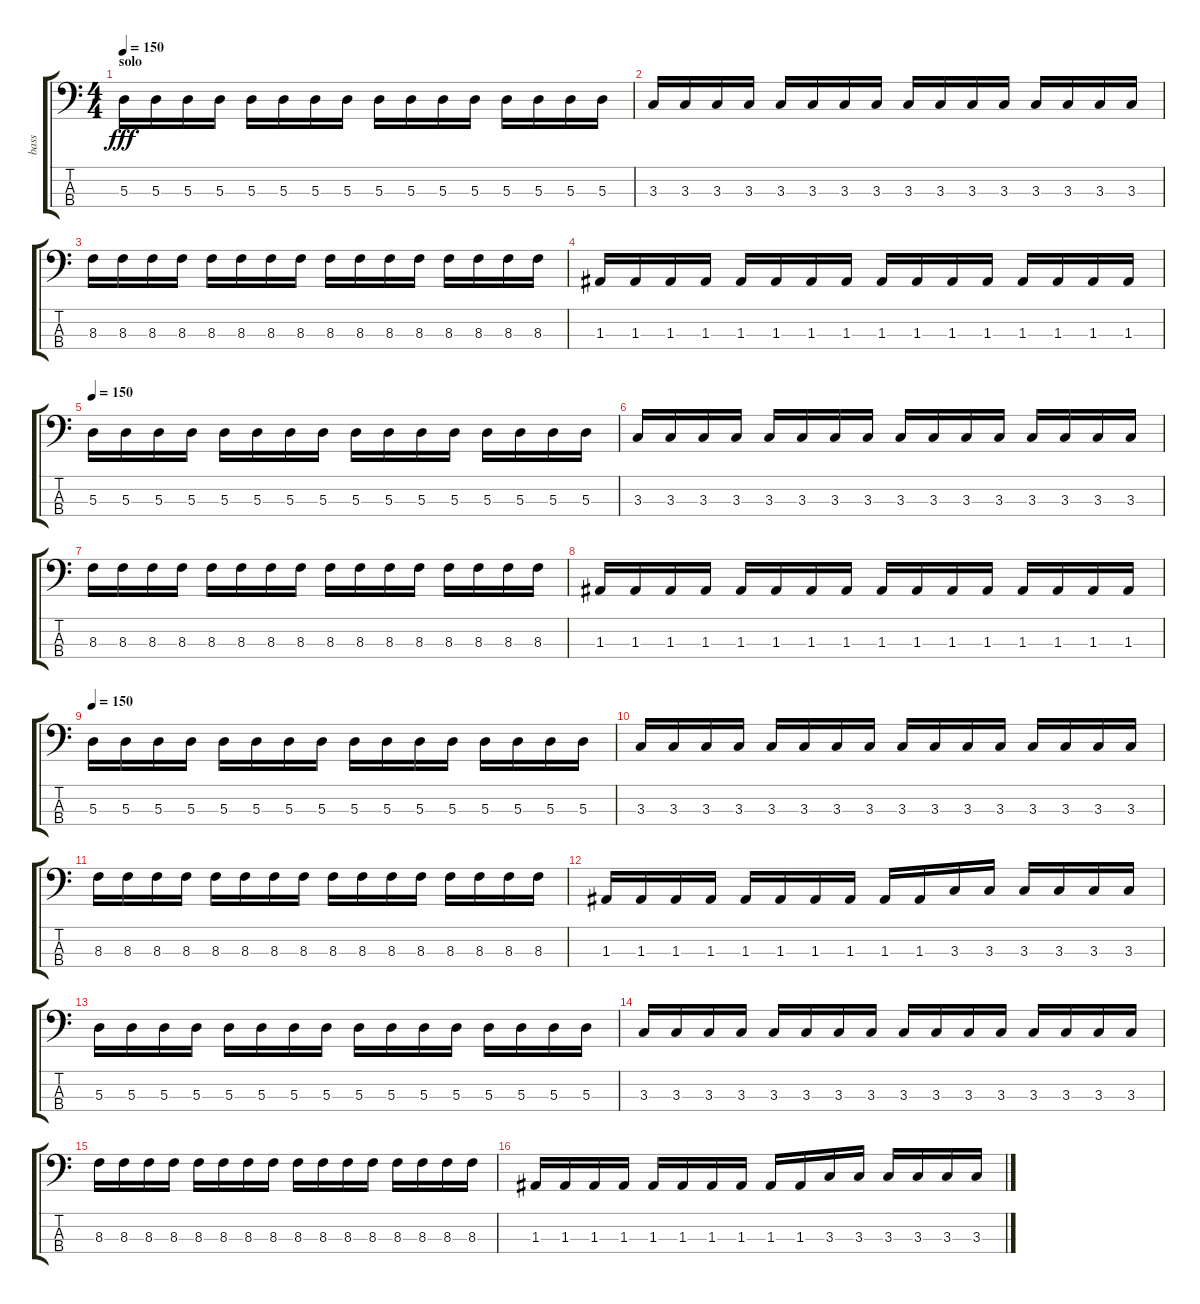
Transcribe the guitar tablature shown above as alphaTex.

\track ("bass" "bass") {instrument electricbassfinger}
\staff {score tabs}
\tuning (G2 D2 A1 D1) {hide}
\ts (4 4)
\section ("" "solo")
\tempo 150
\clef f4
\ks c
5.3.16{dy fff} 5.3.16 5.3.16 5.3.16 5.3.16 5.3.16 5.3.16 5.3.16 5.3.16 5.3.16 5.3.16 5.3.16 5.3.16 5.3.16 5.3.16 5.3.16 |
3.3.16 3.3.16 3.3.16 3.3.16 3.3.16 3.3.16 3.3.16 3.3.16 3.3.16 3.3.16 3.3.16 3.3.16 3.3.16 3.3.16 3.3.16 3.3.16 |
8.3.16 8.3.16 8.3.16 8.3.16 8.3.16 8.3.16 8.3.16 8.3.16 8.3.16 8.3.16 8.3.16 8.3.16 8.3.16 8.3.16 8.3.16 8.3.16 |
1.3.16 1.3.16 1.3.16 1.3.16 1.3.16 1.3.16 1.3.16 1.3.16 1.3.16 1.3.16 1.3.16 1.3.16 1.3.16 1.3.16 1.3.16 1.3.16 |
\tempo 150
5.3.16 5.3.16 5.3.16 5.3.16 5.3.16 5.3.16 5.3.16 5.3.16 5.3.16 5.3.16 5.3.16 5.3.16 5.3.16 5.3.16 5.3.16 5.3.16 |
3.3.16 3.3.16 3.3.16 3.3.16 3.3.16 3.3.16 3.3.16 3.3.16 3.3.16 3.3.16 3.3.16 3.3.16 3.3.16 3.3.16 3.3.16 3.3.16 |
8.3.16 8.3.16 8.3.16 8.3.16 8.3.16 8.3.16 8.3.16 8.3.16 8.3.16 8.3.16 8.3.16 8.3.16 8.3.16 8.3.16 8.3.16 8.3.16 |
1.3.16 1.3.16 1.3.16 1.3.16 1.3.16 1.3.16 1.3.16 1.3.16 1.3.16 1.3.16 1.3.16 1.3.16 1.3.16 1.3.16 1.3.16 1.3.16 |
\tempo 150
5.3.16 5.3.16 5.3.16 5.3.16 5.3.16 5.3.16 5.3.16 5.3.16 5.3.16 5.3.16 5.3.16 5.3.16 5.3.16 5.3.16 5.3.16 5.3.16 |
3.3.16 3.3.16 3.3.16 3.3.16 3.3.16 3.3.16 3.3.16 3.3.16 3.3.16 3.3.16 3.3.16 3.3.16 3.3.16 3.3.16 3.3.16 3.3.16 |
8.3.16 8.3.16 8.3.16 8.3.16 8.3.16 8.3.16 8.3.16 8.3.16 8.3.16 8.3.16 8.3.16 8.3.16 8.3.16 8.3.16 8.3.16 8.3.16 |
1.3.16 1.3.16 1.3.16 1.3.16 1.3.16 1.3.16 1.3.16 1.3.16 1.3.16 1.3.16 3.3.16 3.3.16 3.3.16 3.3.16 3.3.16 3.3.16 |
5.3.16 5.3.16 5.3.16 5.3.16 5.3.16 5.3.16 5.3.16 5.3.16 5.3.16 5.3.16 5.3.16 5.3.16 5.3.16 5.3.16 5.3.16 5.3.16 |
3.3.16 3.3.16 3.3.16 3.3.16 3.3.16 3.3.16 3.3.16 3.3.16 3.3.16 3.3.16 3.3.16 3.3.16 3.3.16 3.3.16 3.3.16 3.3.16 |
8.3.16 8.3.16 8.3.16 8.3.16 8.3.16 8.3.16 8.3.16 8.3.16 8.3.16 8.3.16 8.3.16 8.3.16 8.3.16 8.3.16 8.3.16 8.3.16 |
1.3.16 1.3.16 1.3.16 1.3.16 1.3.16 1.3.16 1.3.16 1.3.16 1.3.16 1.3.16 3.3.16 3.3.16 3.3.16 3.3.16 3.3.16 3.3.16
